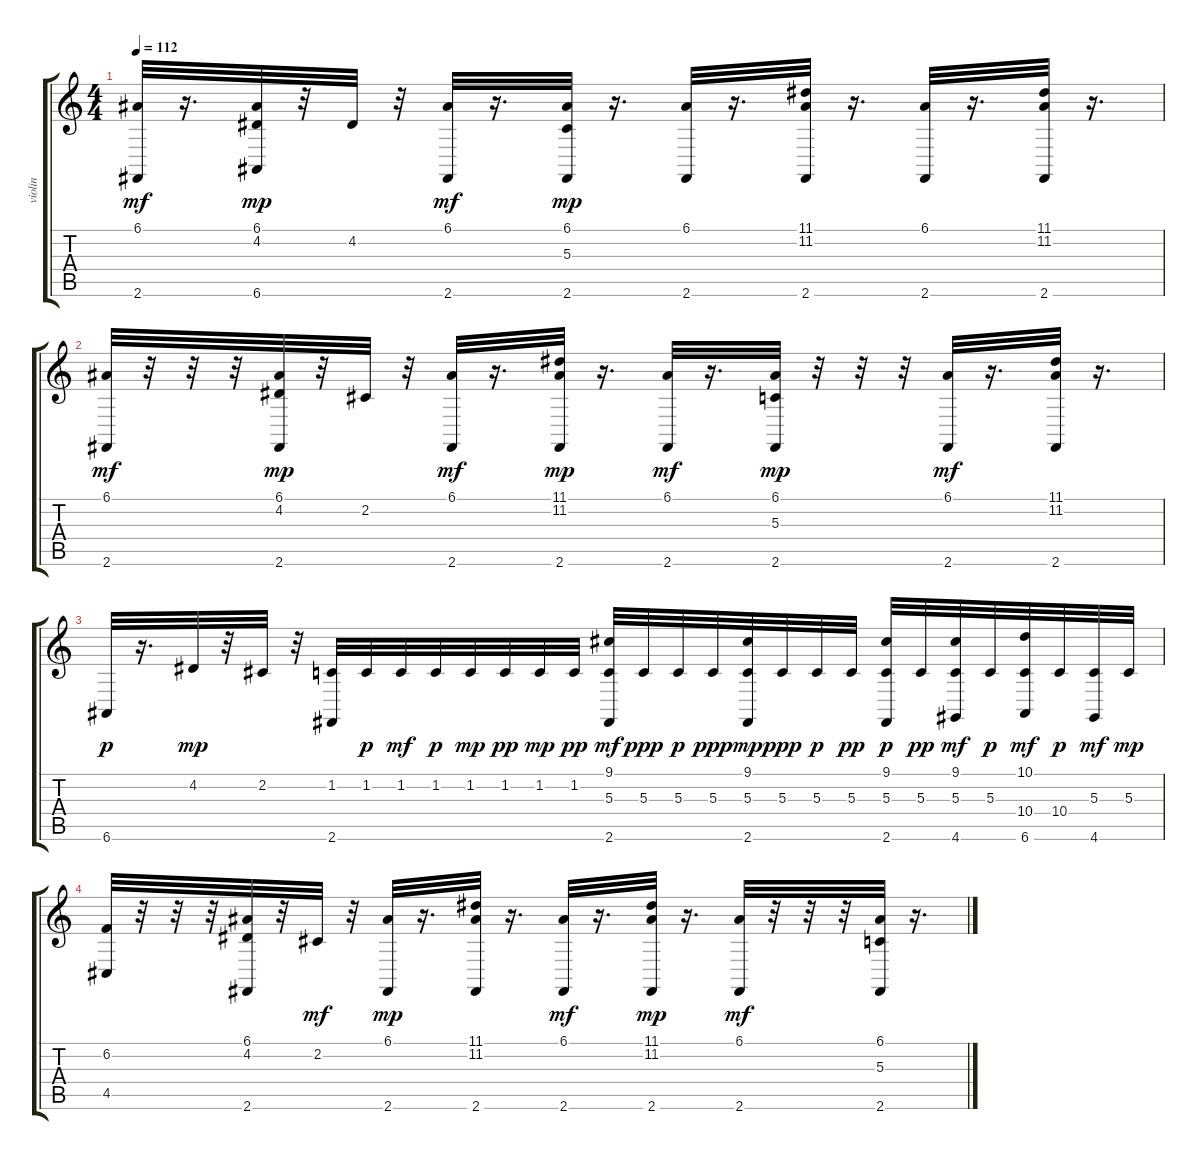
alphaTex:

\track ("violin" "violin") {instrument violin}
\staff {score tabs}
\tuning (E4 B3 G3 D3 A2 E2) {hide}
\ts (4 4)
\tempo 112
\clef g2
\ks c
(6.1 2.6).32{dy mf} r.16{d} (6.1 4.2 6.6).32{dy mp} r.32 4.2.32 r.32 (6.1 2.6).32{dy mf} r.16{d} (6.1 5.3 2.6).32{dy mp} r.16{d} (6.1 2.6).32 r.16{d} (11.1 11.2 2.6).32 r.16{d} (6.1 2.6).32 r.16{d} (11.1 11.2 2.6).32 r.16{d} |
(6.1 2.6).32{dy mf} r.32 r.32 r.32 (6.1 4.2 2.6).32{dy mp} r.32 2.2.32 r.32 (6.1 2.6).32{dy mf} r.16{d} (11.1 11.2 2.6).32{dy mp} r.16{d} (6.1 2.6).32{dy mf} r.16{d} (6.1 5.3 2.6).32{dy mp} r.32 r.32 r.32 (6.1 2.6).32{dy mf} r.16{d} (11.1 11.2 2.6).32 r.16{d} |
6.6.32{dy p} r.16{d} 4.2.32{dy mp} r.32 2.2.32 r.32 (1.2 2.6).32 1.2.32{dy p} 1.2.32{dy mf} 1.2.32{dy p} 1.2.32{dy mp} 1.2.32{dy pp} 1.2.32{dy mp} 1.2.32{dy pp} (9.1 5.3 2.6).32{dy mf} 5.3.32{dy ppp} 5.3.32{dy p} 5.3.32{dy ppp} (9.1 5.3 2.6).32{dy mp} 5.3.32{dy ppp} 5.3.32{dy p} 5.3.32{dy pp} (9.1 5.3 2.6).32{dy p} 5.3.32{dy pp} (9.1 5.3 4.6).32{dy mf} 5.3.32{dy p} (10.1 10.4 6.6).32{dy mf} 10.4.32{dy p} (5.3 4.6).32{dy mf} 5.3.32{dy mp} |
(6.2 4.5).32 r.32 r.32 r.32 (6.1 4.2 2.6).32 r.32 2.2.32{dy mf} r.32 (6.1 2.6).32{dy mp} r.16{d} (11.1 11.2 2.6).32 r.16{d} (6.1 2.6).32{dy mf} r.16{d} (11.1 11.2 2.6).32{dy mp} r.16{d} (6.1 2.6).32{dy mf} r.32 r.32 r.32 (6.1 5.3 2.6).32 r.16{d}
